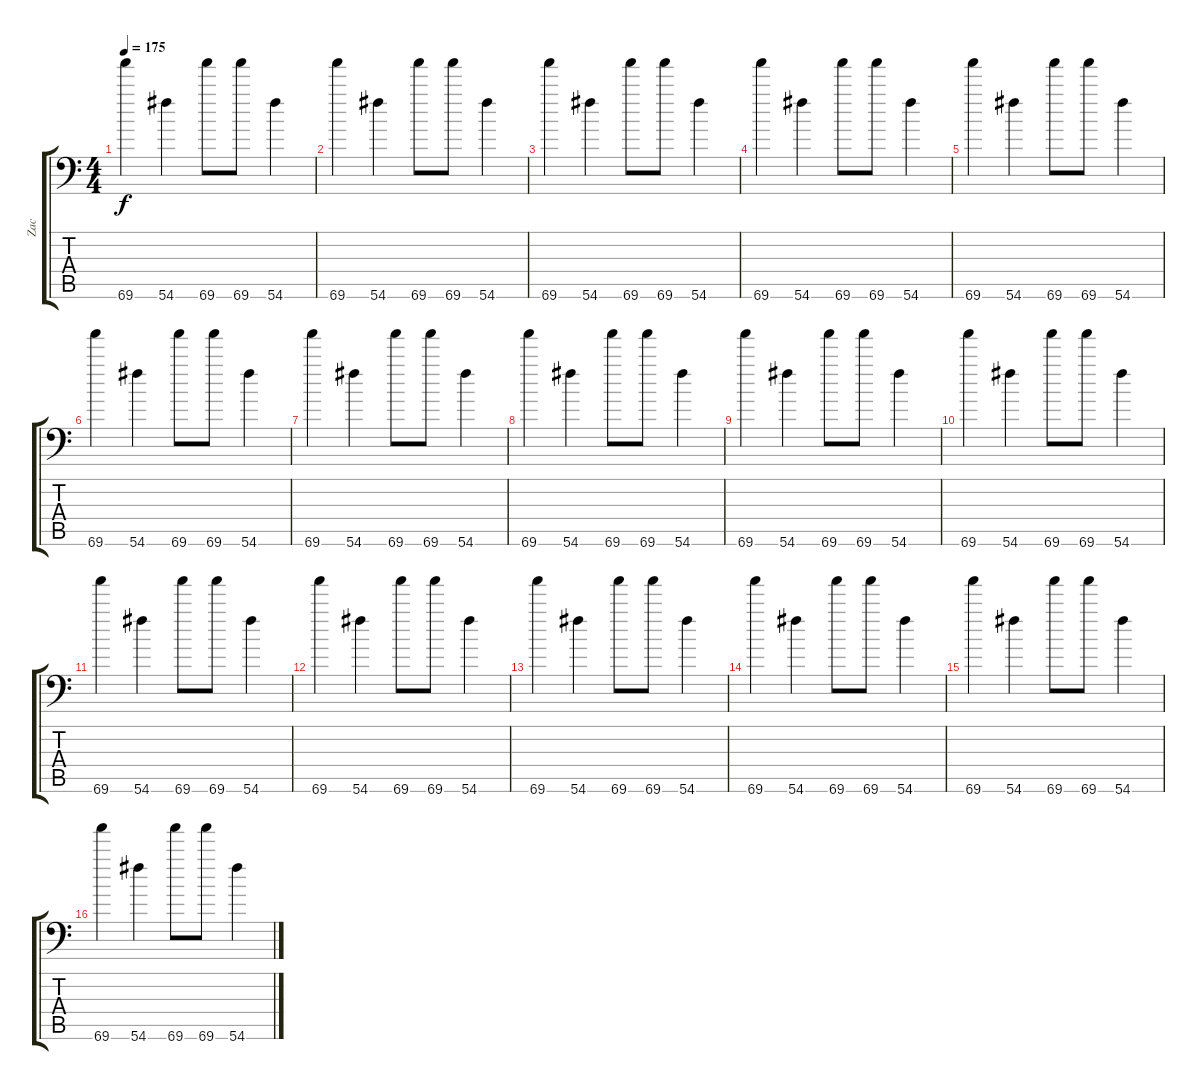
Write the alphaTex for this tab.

\track ("Zac" "Zac") {instrument acousticgrandpiano}
\staff {score tabs}
\tuning (C-1 C-1 C-1 C-1 C-1 C-1) {hide}
\ts (4 4)
\tempo 175
\clef f4
\ks c
69.6.4{dy f} 54.6.4 69.6.8 69.6.8 54.6.4 |
69.6.4 54.6.4 69.6.8 69.6.8 54.6.4 |
69.6.4 54.6.4 69.6.8 69.6.8 54.6.4 |
69.6.4 54.6.4 69.6.8 69.6.8 54.6.4 |
69.6.4 54.6.4 69.6.8 69.6.8 54.6.4 |
69.6.4 54.6.4 69.6.8 69.6.8 54.6.4 |
69.6.4 54.6.4 69.6.8 69.6.8 54.6.4 |
69.6.4 54.6.4 69.6.8 69.6.8 54.6.4 |
69.6.4 54.6.4 69.6.8 69.6.8 54.6.4 |
69.6.4 54.6.4 69.6.8 69.6.8 54.6.4 |
69.6.4 54.6.4 69.6.8 69.6.8 54.6.4 |
69.6.4 54.6.4 69.6.8 69.6.8 54.6.4 |
69.6.4 54.6.4 69.6.8 69.6.8 54.6.4 |
69.6.4 54.6.4 69.6.8 69.6.8 54.6.4 |
69.6.4 54.6.4 69.6.8 69.6.8 54.6.4 |
69.6.4 54.6.4 69.6.8 69.6.8 54.6.4
